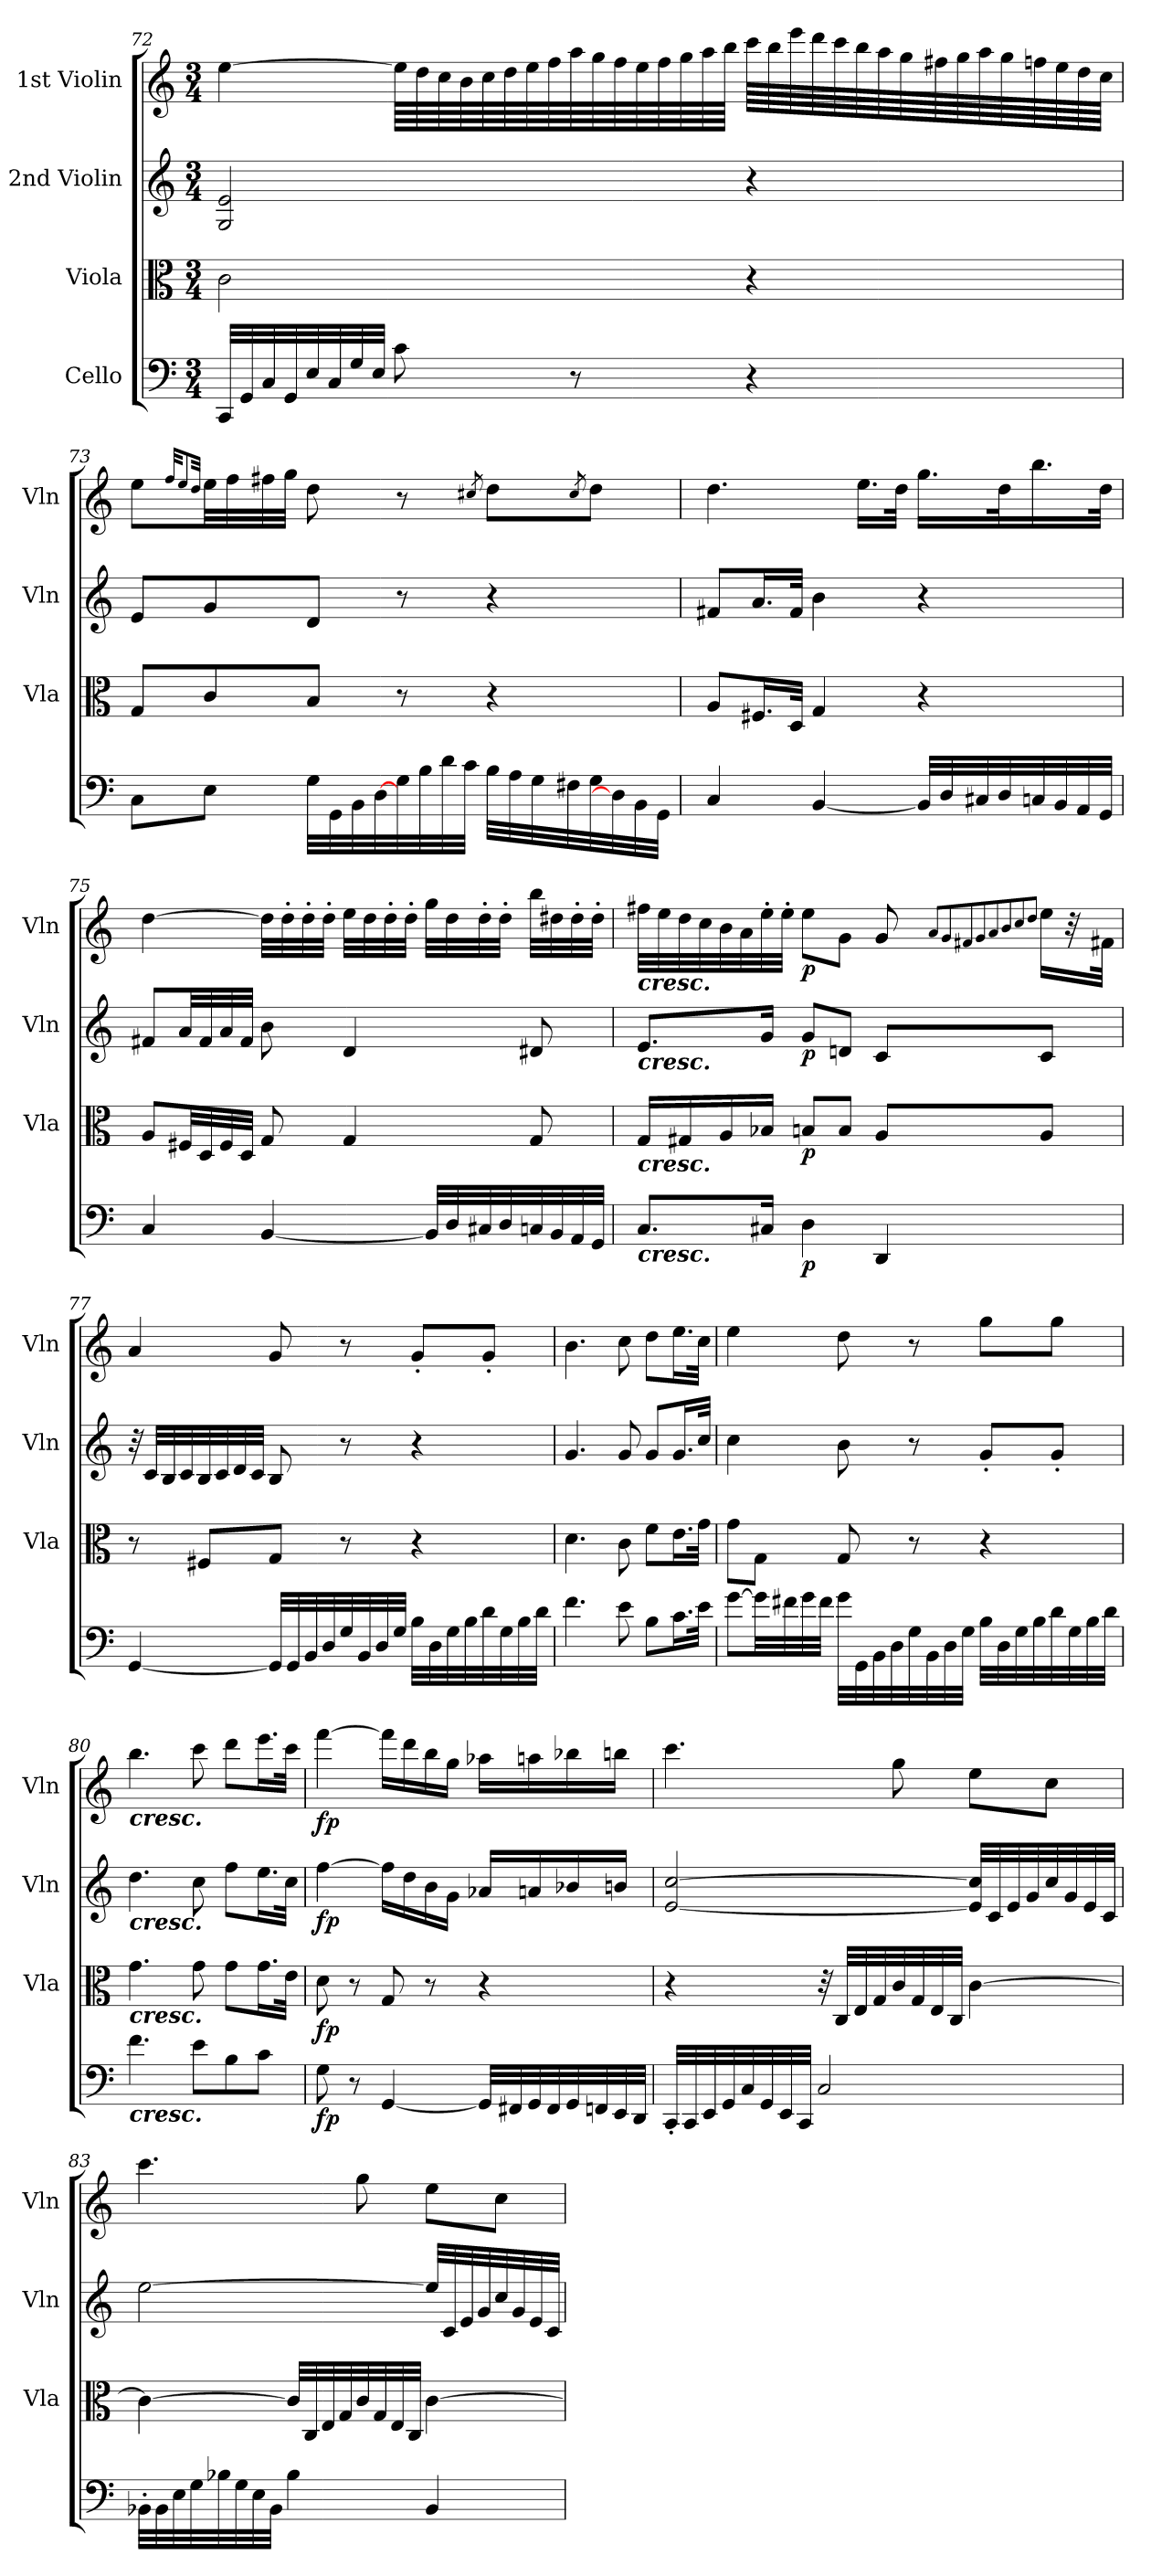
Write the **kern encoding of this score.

**kern	**dynam	**kern	**dynam	**kern	**dynam	**kern	**dynam
*part4	*part4	*part3	*part3	*part2	*part2	*part1	*part1
*staff4	*staff4	*staff3	*staff3	*staff2	*staff2	*staff1	*staff1
*I"Cello	*	*I"Viola	*	*I"2nd Violin	*	*I"1st Violin	*
*	*	*I'Vla	*	*I'Vln	*	*I'Vln	*
!!LO:PB:g=z
*clefF4	*	*clefC3	*	*clefG2	*	*clefG2	*
*k[]	*	*k[]	*	*k[]	*	*k[]	*
*C:	*	*C:	*	*C:	*	*C:	*
*M3/4	*	*M3/4	*	*M3/4	*	*M3/4	*
=72	=72	=72	=72	=72	=72	=72	=72
32CC/LLL	.	2c\	.	2G/ 2e/	.	[4ee\	.
32GG/	.	.	.	.	.	.	.
32C/	.	.	.	.	.	.	.
32GG/	.	.	.	.	.	.	.
32E/	.	.	.	.	.	.	.
32C/	.	.	.	.	.	.	.
32G/	.	.	.	.	.	.	.
32E/JJJ	.	.	.	.	.	.	.
8c\	.	.	.	.	.	64ee\LLLL]	.
.	.	.	.	.	.	64dd\	.
.	.	.	.	.	.	64cc\	.
.	.	.	.	.	.	64b\	.
.	.	.	.	.	.	64cc\	.
.	.	.	.	.	.	64dd\	.
.	.	.	.	.	.	64ee\	.
.	.	.	.	.	.	64ff\	.
8r	.	.	.	.	.	64aa\	.
.	.	.	.	.	.	64gg\	.
.	.	.	.	.	.	64ff\	.
.	.	.	.	.	.	64ee\	.
.	.	.	.	.	.	64ff\	.
.	.	.	.	.	.	64gg\	.
.	.	.	.	.	.	64aa\	.
.	.	.	.	.	.	64bb\JJJJ	.
4r	.	4r	.	4r	.	64ccc\LLLL	.
.	.	.	.	.	.	64bb\	.
.	.	.	.	.	.	64eee\	.
.	.	.	.	.	.	64ddd\	.
.	.	.	.	.	.	64ccc\	.
.	.	.	.	.	.	64bb\	.
.	.	.	.	.	.	64aa\	.
.	.	.	.	.	.	64gg\	.
.	.	.	.	.	.	64ff#X\	.
.	.	.	.	.	.	64gg\	.
.	.	.	.	.	.	64aa\	.
.	.	.	.	.	.	64gg\	.
.	.	.	.	.	.	64ffn\	.
.	.	.	.	.	.	64ee\	.
.	.	.	.	.	.	64dd\	.
.	.	.	.	.	.	64cc\JJJJ	.
!!LO:LB:g=z
=73	=73	=73	=73	=73	=73	=73	=73
8C\L	.	8G/L	.	8e/L	.	8ee\L	.
.	.	.	.	.	.	32qff/KKL	.
.	.	.	.	.	.	8qee/	.
.	.	.	.	.	.	32qdd/Jkk	.
8E\J	.	8c/	.	8g/	.	32ee\LL	.
.	.	.	.	.	.	32ff\	.
.	.	.	.	.	.	32ff#X\	.
.	.	.	.	.	.	32gg\JJJ	.
32G\LLL	.	8B/J	.	8d/J	.	8dd\	.
32GG\	.	.	.	.	.	.	.
32BB\	.	.	.	.	.	.	.
[32D\	.	.	.	.	.	.	.
32G\	.	8r	.	8r	.	8r	.
32B\	.	.	.	.	.	.	.
32d\	.	.	.	.	.	.	.
32c\JJJ	.	.	.	.	.	.	.
.	.	.	.	.	.	8qcc#X/	.
32B\LLL	.	4r	.	4r	.	8dd\L	.
32A\	.	.	.	.	.	.	.
32G\	.	.	.	.	.	.	.
32F#X\	.	.	.	.	.	.	.
.	.	.	.	.	.	8qcc#/	.
32G\	.	.	.	.	.	8dd\J	.
32D\]	.	.	.	.	.	.	.
32BB\	.	.	.	.	.	.	.
32GG\JJJ	.	.	.	.	.	.	.
=74	=74	=74	=74	=74	=74	=74	=74
4C/	.	8A/L	.	8f#X/L	.	4.dd\	.
.	.	16.F#X/L	.	16.a/L	.	.	.
.	.	32D/JJk	.	32f#/JJk	.	.	.
[4BB/	.	4G/	.	4b\	.	.	.
.	.	.	.	.	.	16.ee\LL	.
.	.	.	.	.	.	32dd\JJk	.
32BB/LLL]	.	4r	.	4r	.	16.gg\LL	.
32D/	.	.	.	.	.	.	.
32C#X/	.	.	.	.	.	.	.
32D/	.	.	.	.	.	32dd\K	.
32Cn/	.	.	.	.	.	16.bb\	.
32BB/	.	.	.	.	.	.	.
32AA/	.	.	.	.	.	.	.
32GG/JJJ	.	.	.	.	.	32dd\JJk	.
!!LO:PB:g=z
=75	=75	=75	=75	=75	=75	=75	=75
4C/	.	8A/L	.	8f#X/L	.	[4dd\	.
.	.	32F#X/LL	.	32a/LL	.	.	.
.	.	32D/	.	32f#/	.	.	.
.	.	32F#/	.	32a/	.	.	.
.	.	32D/JJJ	.	32f#/JJJ	.	.	.
[4BB/	.	8G/	.	8b\	.	32dd\LLL]	.
.	.	.	.	.	.	32dd'\	.
.	.	.	.	.	.	32dd'\	.
.	.	.	.	.	.	32dd'\JJJ	.
.	.	4G/	.	4d/	.	32ee\LLL	.
.	.	.	.	.	.	32dd\	.
.	.	.	.	.	.	32dd'\	.
.	.	.	.	.	.	32dd'\JJJ	.
32BB/LLL]	.	.	.	.	.	32gg\LLL	.
32D/	.	.	.	.	.	32dd\	.
32C#X/	.	.	.	.	.	32dd'\	.
32D/	.	.	.	.	.	32dd'\JJJ	.
32Cn/	.	8G/	.	8d#X/	.	32bb\LLL	.
32BB/	.	.	.	.	.	32dd#X\	.
32AA/	.	.	.	.	.	32dd#'\	.
32GG/JJJ	.	.	.	.	.	32dd#'\JJJ	.
!!LO:LB:g=z
=76	=76	=76	=76	=76	=76	=76	=76
!	!	!	!	!	!	!LO:TX:b:Bi:t=cresc.	!
!	!	!	!	!LO:TX:b:Bi:t=cresc.	!	!	!
!	!	!LO:TX:b:Bi:t=cresc.	!	!	!	!	!
!LO:TX:b:Bi:t=cresc.	!	!	!	!	!	!	!
8.C/L	.	16G/LL	.	8.e/L	.	32ff#X\LLL	.
.	.	.	.	.	.	32ee\	.
.	.	16G#X/	.	.	.	32dd\	.
.	.	.	.	.	.	32cc\	.
.	.	16A/	.	.	.	32b\	.
.	.	.	.	.	.	32a\	.
16C#X/Jk	.	16B-X/JJ	.	16g/Jk	.	32ee'\	.
.	.	.	.	.	.	32ee'\JJJ	.
!	!LO:DY:b	!	!LO:DY:b	!	!LO:DY:b	!	!LO:DY:b
4D\	p	8Bn/L	p	8g/L	p	8ee\L	p
.	.	8B/J	.	8dn/J	.	8g\J	.
4DD/	.	8A/L	.	8c/L	.	8g/	.
.	.	.	.	.	.	8qa/L	.
.	.	.	.	.	.	8qg/	.
.	.	.	.	.	.	8qf#X/	.
.	.	.	.	.	.	8qg/	.
.	.	.	.	.	.	8qa/	.
.	.	.	.	.	.	8qb/	.
.	.	.	.	.	.	8qcc/	.
.	.	.	.	.	.	8qdd/J	.
.	.	8A/J	.	8c/J	.	16ee\LL	.
.	.	.	.	.	.	32r	.
.	.	.	.	.	.	32f#\JJk	.
!!LO:PB:g=z
=77	=77	=77	=77	=77	=77	=77	=77
[4GG/	.	8r	.	32r	.	4a/	.
.	.	.	.	32c/LLL	.	.	.
.	.	.	.	32B/	.	.	.
.	.	.	.	32c/	.	.	.
.	.	8F#X/L	.	32B/	.	.	.
.	.	.	.	32c/	.	.	.
.	.	.	.	32d/	.	.	.
.	.	.	.	32c/JJJ	.	.	.
32GG/LLL]	.	8G/J	.	8B/	.	8g/	.
32GG/	.	.	.	.	.	.	.
32BB/	.	.	.	.	.	.	.
32D/	.	.	.	.	.	.	.
32G/	.	8r	.	8r	.	8r	.
32BB/	.	.	.	.	.	.	.
32D/	.	.	.	.	.	.	.
32G/JJJ	.	.	.	.	.	.	.
32B\LLL	.	4r	.	4r	.	8g'/L	.
32D\	.	.	.	.	.	.	.
32G\	.	.	.	.	.	.	.
32B\	.	.	.	.	.	.	.
32d\	.	.	.	.	.	8g'/J	.
32G\	.	.	.	.	.	.	.
32B\	.	.	.	.	.	.	.
32d\JJJ	.	.	.	.	.	.	.
=78	=78	=78	=78	=78	=78	=78	=78
4.f\	.	4.d\	.	4.g/	.	4.b\	.
8e\	.	8c\	.	8g/	.	8cc\	.
8B\L	.	8f\L	.	8g/L	.	8dd\L	.
16.c\L	.	16.e\L	.	16.g/L	.	16.ee\L	.
32e\JJk	.	32g\JJk	.	32cc/JJk	.	32cc\JJk	.
!!LO:LB:g=z
=79	=79	=79	=79	=79	=79	=79	=79
[8g\L	.	8g\L	.	4cc\	.	4ee\	.
32g\LL]	.	8G\J	.	.	.	.	.
32f#X\	.	.	.	.	.	.	.
32g\	.	.	.	.	.	.	.
32f#\JJJ	.	.	.	.	.	.	.
32g\LLL	.	8G/	.	8b\	.	8dd\	.
32GG\	.	.	.	.	.	.	.
32BB\	.	.	.	.	.	.	.
32D\	.	.	.	.	.	.	.
32G\	.	8r	.	8r	.	8r	.
32BB\	.	.	.	.	.	.	.
32D\	.	.	.	.	.	.	.
32G\JJJ	.	.	.	.	.	.	.
32B\LLL	.	4r	.	8g'/L	.	8gg\L	.
32D\	.	.	.	.	.	.	.
32G\	.	.	.	.	.	.	.
32B\	.	.	.	.	.	.	.
32d\	.	.	.	8g'/J	.	8gg\J	.
32G\	.	.	.	.	.	.	.
32B\	.	.	.	.	.	.	.
32d\JJJ	.	.	.	.	.	.	.
=80	=80	=80	=80	=80	=80	=80	=80
!	!	!	!	!	!	!LO:TX:b:Bi:t=cresc.	!
!	!	!	!	!LO:TX:b:Bi:t=cresc.	!	!	!
!	!	!LO:TX:b:Bi:t=cresc.	!	!	!	!	!
!LO:TX:b:Bi:t=cresc.	!	!	!	!	!	!	!
4.f\	.	4.g\	.	4.dd\	.	4.bb\	.
8e\L	.	8g\	.	8cc\	.	8ccc\	.
8B\	.	8g\L	.	8ff\L	.	8ddd\L	.
8c\J	.	16.g\L	.	16.ee\L	.	16.eee\L	.
.	.	32e\JJk	.	32cc\JJk	.	32ccc\JJk	.
!!LO:PB:g=z
=81	=81	=81	=81	=81	=81	=81	=81
!	!LO:DY:b	!	!LO:DY:b	!	!LO:DY:b	!	!LO:DY:b
8G\	fp	8d\	fp	[4ff\	fp	[4fff\	fp
8r	.	8r	.	.	.	.	.
[4GG/	.	8G/	.	16ff\LL]	.	16fff\LL]	.
.	.	.	.	16dd\	.	16ddd\	.
.	.	8r	.	16b\	.	16bb\	.
.	.	.	.	16g\JJ	.	16gg\JJ	.
32GG/LLL]	.	4r	.	16a-X/LL	.	16aa-X\LL	.
32FF#X/	.	.	.	.	.	.	.
32GG/	.	.	.	16an/	.	16aan\	.
32FF#/	.	.	.	.	.	.	.
32GG/	.	.	.	16b-X/	.	16bb-X\	.
32FFn/	.	.	.	.	.	.	.
32EE/	.	.	.	16bn/JJ	.	16bbn\JJ	.
32DD/JJJ	.	.	.	.	.	.	.
!!LO:LB:g=z
=82	=82	=82	=82	=82	=82	=82	=82
32CC'/LLL	.	4r	.	[2e/ [2cc/	.	4.ccc\	.
32CC/	.	.	.	.	.	.	.
32EE/	.	.	.	.	.	.	.
32GG/	.	.	.	.	.	.	.
32C/	.	.	.	.	.	.	.
32GG/	.	.	.	.	.	.	.
32EE/	.	.	.	.	.	.	.
32CC/JJJ	.	.	.	.	.	.	.
2C/	.	32r	.	.	.	.	.
.	.	32C/LLL	.	.	.	.	.
.	.	32E/	.	.	.	.	.
.	.	32G/	.	.	.	.	.
.	.	32c/	.	.	.	8gg\	.
.	.	32G/	.	.	.	.	.
.	.	32E/	.	.	.	.	.
.	.	32C/JJJ	.	.	.	.	.
.	.	[4c\	.	32e/] 32cc/]LLL	.	8ee\L	.
.	.	.	.	32c/	.	.	.
.	.	.	.	32e/	.	.	.
.	.	.	.	32g/	.	.	.
.	.	.	.	32cc/	.	8cc\J	.
.	.	.	.	32g/	.	.	.
.	.	.	.	32e/	.	.	.
.	.	.	.	32c/JJJ	.	.	.
!!LO:PB:g=z
=83	=83	=83	=83	=83	=83	=83	=83
32BB-X'\LLL	.	4c\_	.	[2ee\	.	4.ccc\	.
32BB-\	.	.	.	.	.	.	.
32E\	.	.	.	.	.	.	.
32G\	.	.	.	.	.	.	.
32B-X\	.	.	.	.	.	.	.
32G\	.	.	.	.	.	.	.
32E\	.	.	.	.	.	.	.
32BB-\JJJ	.	.	.	.	.	.	.
4B-\	.	32c/LLL]	.	.	.	.	.
.	.	32C/	.	.	.	.	.
.	.	32E/	.	.	.	.	.
.	.	32G/	.	.	.	.	.
.	.	32c/	.	.	.	8gg\	.
.	.	32G/	.	.	.	.	.
.	.	32E/	.	.	.	.	.
.	.	32C/JJJ	.	.	.	.	.
4BB-/	.	[4c\	.	32ee/LLL]	.	8ee\L	.
.	.	.	.	32c/	.	.	.
.	.	.	.	32e/	.	.	.
.	.	.	.	32g/	.	.	.
.	.	.	.	32cc/	.	8cc\J	.
.	.	.	.	32g/	.	.	.
.	.	.	.	32e/	.	.	.
.	.	.	.	32c/JJJ	.	.	.
=	=	=	=	=	=	=	=
*-	*-	*-	*-	*-	*-	*-	*-
